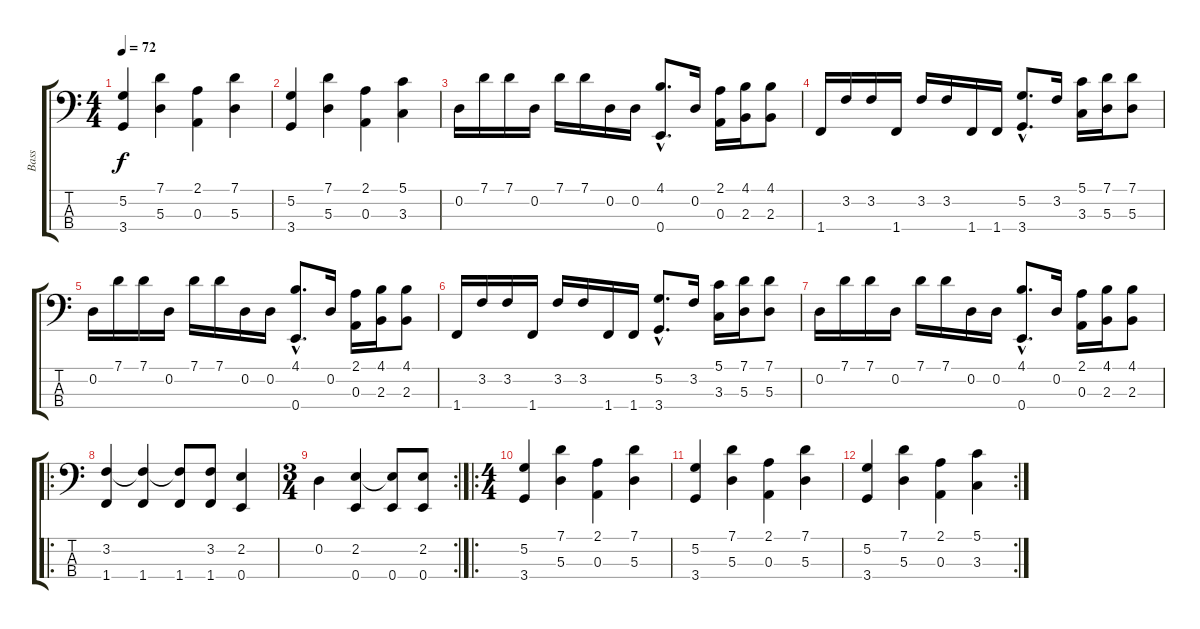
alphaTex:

\track ("Bass" "Bass") {instrument electricbassfinger}
\staff {score tabs}
\tuning (G2 D2 A1 E1) {hide}
\ts (4 4)
\tempo 72
\clef f4
\ks c
(5.2 3.4).4{dy f} (7.1 5.3).4 (2.1 0.3).4 (7.1 5.3).4 |
(5.2 3.4).4 (7.1 5.3).4 (2.1 0.3).4 (5.1 3.3).4 |
0.2.16 7.1.16 7.1.16 0.2.16 7.1.16 7.1.16 0.2.16 0.2.16 (4.1{hac} 0.4{hac}).8{d} 0.2.16 (2.1 0.3).16 (4.1 2.3).16 (4.1 2.3).8 |
1.4.16 3.2.16 3.2.16 1.4.16 3.2.16 3.2.16 1.4.16 1.4.16 (5.2{hac} 3.4{hac}).8{d} 3.2.16 (5.1 3.3).16 (7.1 5.3).16 (7.1 5.3).8 |
0.2.16 7.1.16 7.1.16 0.2.16 7.1.16 7.1.16 0.2.16 0.2.16 (4.1{hac} 0.4{hac}).8{d} 0.2.16 (2.1 0.3).16 (4.1 2.3).16 (4.1 2.3).8 |
1.4.16 3.2.16 3.2.16 1.4.16 3.2.16 3.2.16 1.4.16 1.4.16 (5.2{hac} 3.4{hac}).8{d} 3.2.16 (5.1 3.3).16 (7.1 5.3).16 (7.1 5.3).8 |
0.2.16 7.1.16 7.1.16 0.2.16 7.1.16 7.1.16 0.2.16 0.2.16 (4.1{hac} 0.4{hac}).8{d} 0.2.16 (2.1 0.3).16 (4.1 2.3).16 (4.1 2.3).8 |
\ro
(3.2 1.4).4 (3.2{t} 1.4).4 (3.2{t} 1.4).8 (3.2 1.4).8 (2.2 0.4).4 |
\rc 2
\ts (3 4)
0.2.4 (2.2 0.4).4 (2.2{t} 0.4).8 (2.2 0.4).8 |
\ro
\ts (4 4)
(5.2 3.4).4 (7.1 5.3).4 (2.1 0.3).4 (7.1 5.3).4 |
(5.2 3.4).4 (7.1 5.3).4 (2.1 0.3).4 (7.1 5.3).4 |
\rc 2
(5.2 3.4).4 (7.1 5.3).4 (2.1 0.3).4 (5.1 3.3).4
